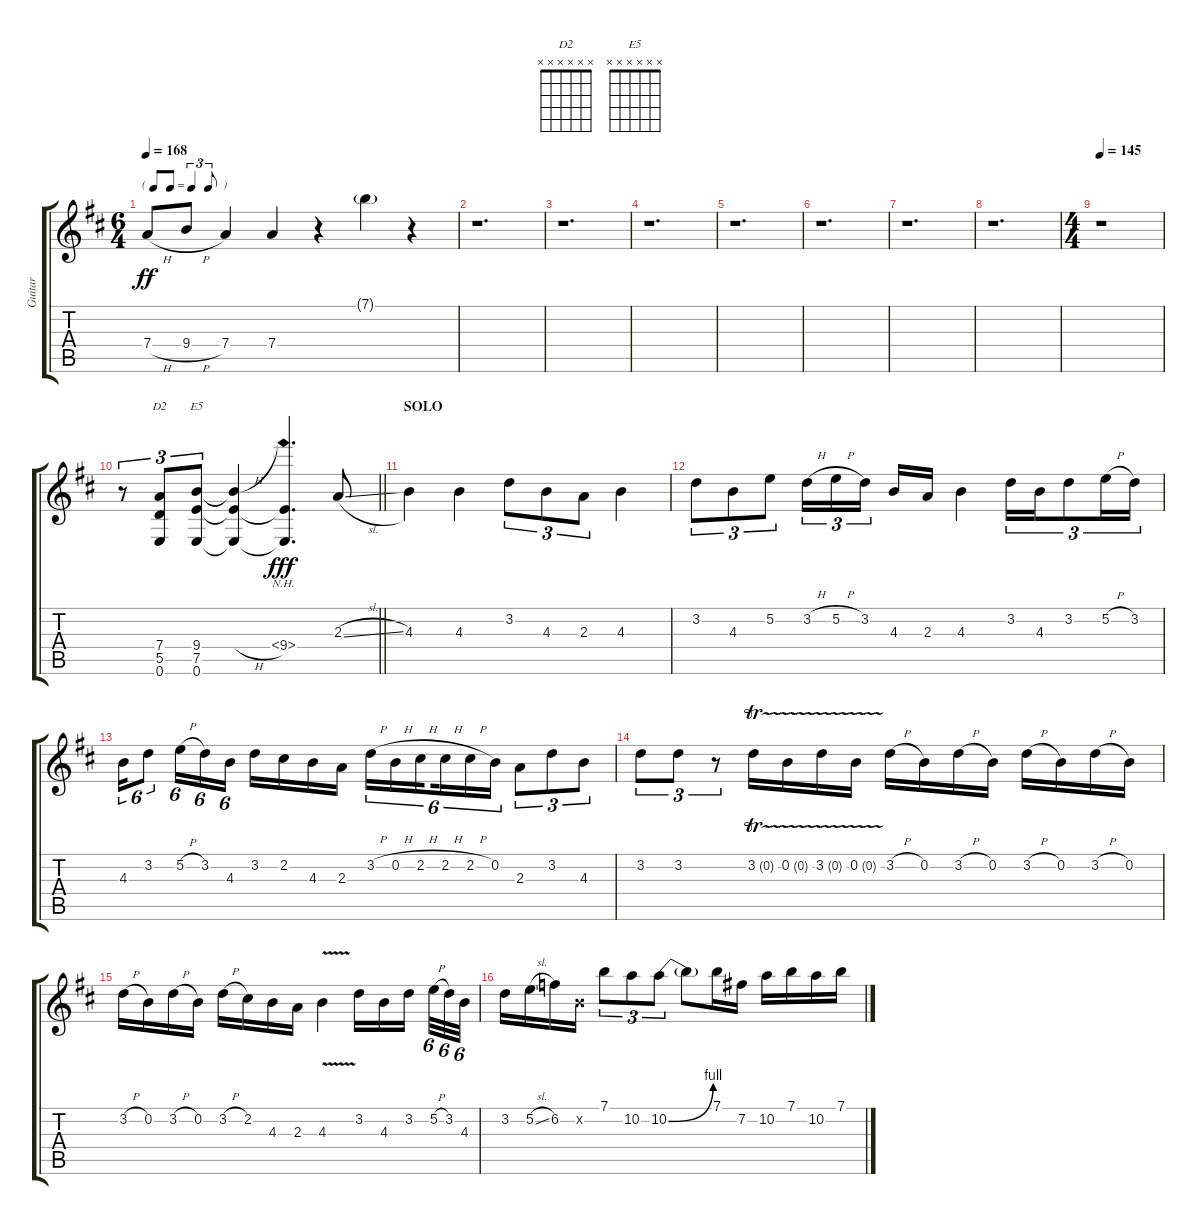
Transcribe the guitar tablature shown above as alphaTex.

\track ("Guitar" "Guitar") {instrument distortionguitar}
\staff {score tabs}
\tuning (E4 B3 G3 D3 A2 E2) {hide}
\chord ("D2" x x x x x x)
\chord ("E5" x x x x x x)
\ts (6 4)
\tf triplet8th
\tempo 168
\clef g2
\ks d
7.4{h}.8{dy ff} 9.4{h}.8 7.4.4 7.4.4 r.4 7.1{g}.4 r.4 |
r.1{d} |
r.1{d} |
r.1{d} |
r.1{d} |
r.1{d} |
r.1{d} |
r.1{d} |
\ts (4 4)
\tempo 145
r.1{instrument distortionguitar} |
\barLineRight lightlight
r.8{tu (3 2)} (7.4 5.5 0.6).8{tu (3 2) ch "D2"} (9.4 7.5 0.6).8{tu (3 2) ch "E5"} (9.4{h t} 7.5{t} 0.6{t}).4 (9.4{nh} 7.5{t} 0.6{t}).4{d dy fff} 2.3{sl}.8 |
\section ("" "SOLO")
4.3.4 4.3.4 3.2.8{tu (3 2)} 4.3.8{tu (3 2)} 2.3.8{tu (3 2)} 4.3.4 |
3.2.8{tu (3 2)} 4.3.8{tu (3 2)} 5.2.8{tu (3 2)} 3.2{h}.16{tu (3 2)} 5.2{h}.16{tu (3 2)} 3.2.16{tu (3 2) beam splitsecondary} 4.3.16 2.3.16 4.3.4 3.2.16{tu (3 2)} 4.3.16{tu (3 2)} 3.2.8{tu (3 2)} 5.2{h}.16{tu (3 2)} 3.2.16{tu (3 2)} |
4.3.16{tu (6 4)} 3.2.8{tu (6 4)} 5.2{h}.16{tu (6 4)} 3.2.16{tu (6 4)} 4.3.16{tu (6 4)} 3.2.16 2.2.16 4.3.16 2.3.16 3.2{h}.16{tu (6 4)} 0.2{h}.16{tu (6 4)} 2.2{h}.16{tu (6 4) beam splitsecondary} 2.2{h}.16{tu (6 4)} 2.2{h}.16{tu (6 4)} 0.2.16{tu (6 4)} 2.3.8{tu (3 2)} 3.2.8{tu (3 2)} 4.3.8{tu (3 2)} |
3.2.8{tu (3 2)} 3.2.8{tu (3 2)} r.8{tu (3 2)} 3.2{tr (0 32)}.16 0.2{tr (0 32)}.16 3.2{tr (0 32)}.16 0.2{tr (0 32)}.16 3.2{h}.16 0.2.16 3.2{h}.16 0.2.16 3.2{h}.16 0.2.16 3.2{h}.16 0.2.16 |
3.2{h}.16 0.2.16 3.2{h}.16 0.2.16 3.2{h}.16 2.2.16 4.3.16 2.3.16 4.3{v}.4 3.2.16 4.3.16 3.2.16{beam splitsecondary} 5.2{h}.32{tu (6 4)} 3.2.32{tu (6 4)} 4.3.32{tu (6 4)} |
3.2.16 5.2{sl}.16 6.2.16 0.2{x}.16 7.1.8{tu (3 2)} 10.2.8{tu (3 2)} 10.2{be (bend 0 0 60 4)}.8{tu (3 2)} 10.2{t}.8 7.1.16 7.2.16 10.2.16 7.1.16 10.2.16 7.1.16
